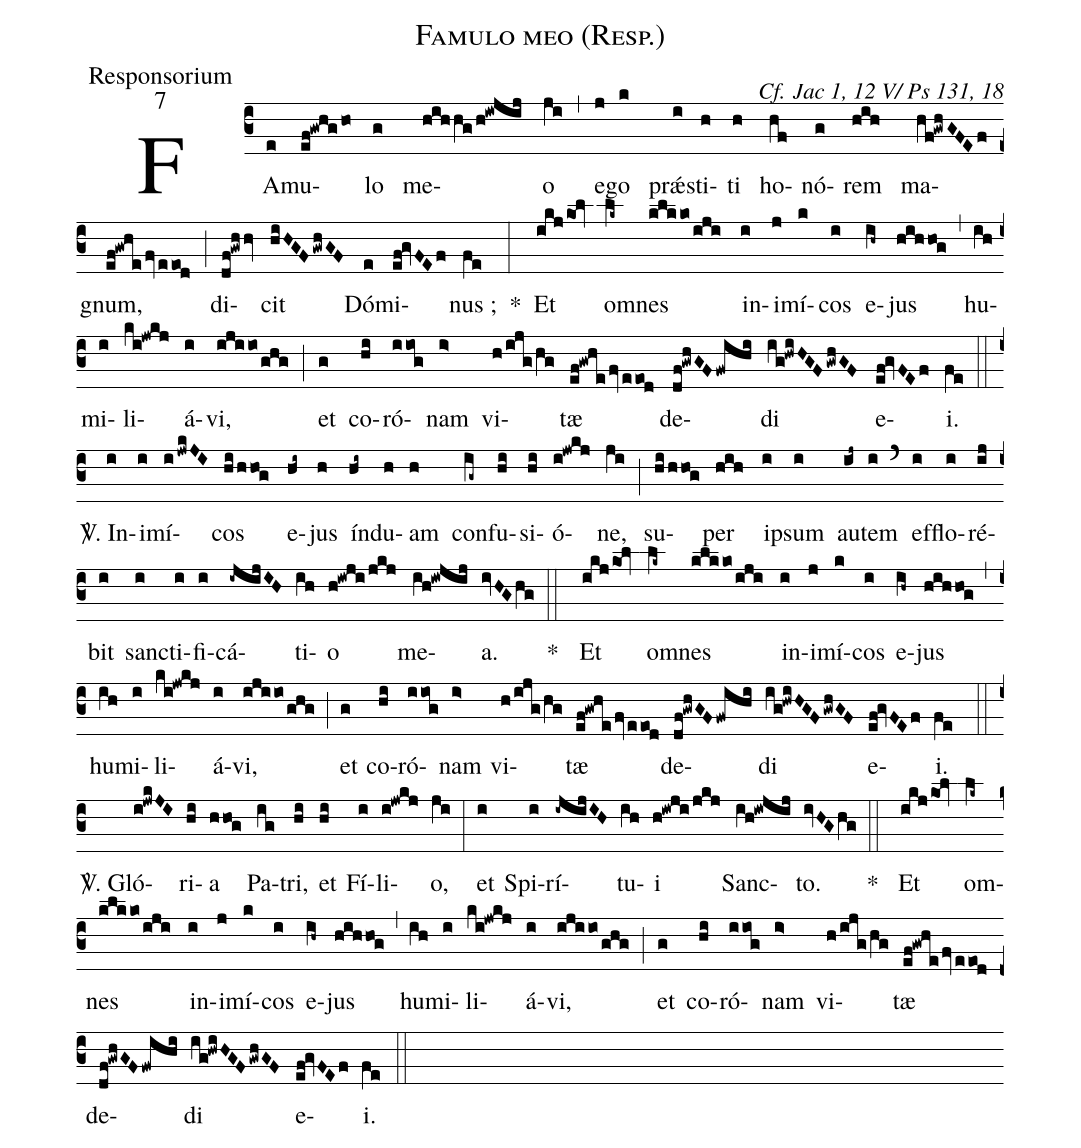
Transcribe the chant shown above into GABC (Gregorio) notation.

name:Famulo meo (Resp.);
office-part:Responsorium;
mode:7;
commentary:Cf. Jac 1, 12 V/ Ps 131, 18;
%%
(c3)FA(e)mu(ef!gwhgho)lo(g) me(hihhg/h!iwjij)o(ji) (,) e(j)go(k) prǽ(i)sti(h)ti(h) ho(hf)nó(g)rem(hih) ma(hf!gwhGFEf)gnum,(ef!gwhe/fv/eeod) (;) di(df!gwhhv)cit(hiHGF/gwhGF) Dó(e)mi(ef!gvFEf)nus ;(fe) *(:) Et(ikjkol) om(lk~)nes(klkko/iji) in(i)i(j)mí(k)cos(i) e(ih~)jus(hihhog) (,) hu(ih)mi(i)li(ki!jwkj)á(i)vi,(ijiio/ghg) (;) et(g) co(hi)ró(iiog)nam(i>) vi(h/ijg/hg)tæ(ef!gwhe/fv/eeod) de(df!gwhGF/fwihi)di(ig!hwiHGF/gwhGF) e(ef!gvFEf)i.(fe) (::)

<sp>V/</sp>. In(i)i(i)mí(ijwkJI)cos(hi/hhog) e(hi~)jus(h) índ(hi~)u(h)am(h) con(ig~)fu(hi)si(hi)ó(i!jwkj)ne,(ji) (;) su(hi/hhog)per(hih) ip(i)sum(i) au(ij~)tem(i) (`) ef(i)flo(i)ré(ij)bit(i) sanc(i)ti(i)fi(i)cá(-ijijIH)ti(ih)o(h!iwji/jkj) me(ih!iwjij)a.(ivHGhg) (::)
*() Et(ikjkol) om(lk~)nes(klkko/iji) in(i)i(j)mí(k)cos(i) e(ih~)jus(hihhog) (,) hu(ih)mi(i)li(ki!jwkj)á(i)vi,(ijiio/ghg) (;) et(g) co(hi)ró(iiog)nam(i>) vi(h/ijg/hg)tæ(ef!gwhe/fv/eeod) de(df!gwhGF/fwihi)di(ig!hwiHGF/gwhGF) e(ef!gvFEf)i.(fe) (::)

<sp>V/</sp>. Gló(i!jwkJI)ri(hi)a(hhog) Pa(ig)tri,(hi) et(hi) Fí(i)li(i!jwkj)o,(ji) (:) et(i) Spi(i)rí(-ijijIH)tu(ih)i(h!iwji/jkj) Sanc(ih!iwjij)to.(ivHGhg) (::)
*() Et(ikjkol) om(lk~)nes(klkko/iji) in(i)i(j)mí(k)cos(i) e(ih~)jus(hihhog) (,) hu(ih)mi(i)li(ki!jwkj)á(i)vi,(ijiio/ghg) (;) et(g) co(hi)ró(iiog)nam(i>) vi(h/ijg/hg)tæ(ef!gwhe/fv/eeod) de(df!gwhGF/fwihi)di(ig!hwiHGF/gwhGF) e(ef!gvFEf)i.(fe) (::)
